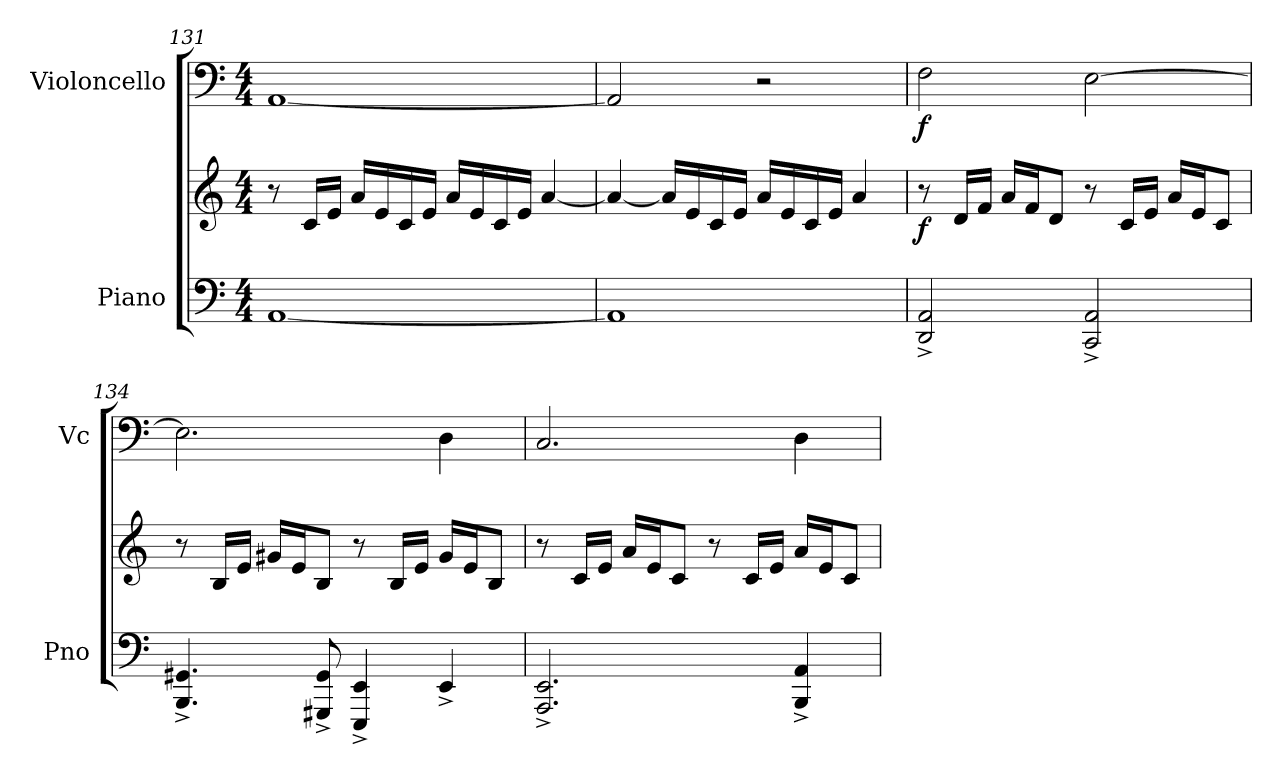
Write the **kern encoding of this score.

**kern	**kern	**dynam	**kern	**dynam
*part2	*part2	*part2	*part1	*part1
*staff3	*staff2	*staff2/3	*staff1	*staff1
*I"Piano	*	*	*I"Violoncello	*
*I'Pno	*	*	*I'Vc	*
*clefF4	*clefG2	*	*clefF4	*
*k[]	*k[]	*	*k[]	*
*M4/4	*M4/4	*	*M4/4	*
=131	=131	=131	=131	=131
[1AA	8r	.	[1AA	.
.	16c/LL	.	.	.
.	16e/JJ	.	.	.
.	16a/LL	.	.	.
.	16e/	.	.	.
.	16c/	.	.	.
.	16e/JJ	.	.	.
.	16a/LL	.	.	.
.	16e/	.	.	.
.	16c/	.	.	.
.	16e/JJ	.	.	.
.	[4a/	.	.	.
=132	=132	=132	=132	=132
1AA]	4a/_	.	2AA/]	.
.	16a/LL]	.	.	.
.	16e/	.	.	.
.	16c/	.	.	.
.	16e/JJ	.	.	.
.	16a/LL	.	2r	.
.	16e/	.	.	.
.	16c/	.	.	.
.	16e/JJ	.	.	.
.	4a/	.	.	.
!!LO:LB:g=z
=133	=133	=133	=133	=133
!	!	!LO:DY:b	!	!LO:DY:b
2DD/^ 2AA/^	8r	f	2F\	f
.	16d/LL	.	.	.
.	16f/JJ	.	.	.
.	16a/LL	.	.	.
.	16f/J	.	.	.
.	8d/J	.	.	.
2CC/^ 2AA/^	8r	.	[2E\	.
.	16c/LL	.	.	.
.	16e/JJ	.	.	.
.	16a/LL	.	.	.
.	16e/J	.	.	.
.	8c/J	.	.	.
=134	=134	=134	=134	=134
4.BBB/^ 4.GG#X/^	8r	.	2.E\]	.
.	16B/LL	.	.	.
.	16e/JJ	.	.	.
.	16g#X/LL	.	.	.
.	16e/J	.	.	.
8GGG#X/^ 8GG#/^	8B/J	.	.	.
4EEE/^ 4EE/^	8r	.	.	.
.	16B/LL	.	.	.
.	16e/JJ	.	.	.
4EE^/	16g#/LL	.	4D\	.
.	16e/J	.	.	.
.	8B/J	.	.	.
=135	=135	=135	=135	=135
2.AAA/^ 2.EE/^	8r	.	2.C/	.
.	16c/LL	.	.	.
.	16e/JJ	.	.	.
.	16a/LL	.	.	.
.	16e/J	.	.	.
.	8c/J	.	.	.
.	8r	.	.	.
.	16c/LL	.	.	.
.	16e/JJ	.	.	.
4BBB/^ 4AA/^	16a/LL	.	4D\	.
.	16e/J	.	.	.
.	8c/J	.	.	.
=	=	=	=	=
*-	*-	*-	*-	*-
